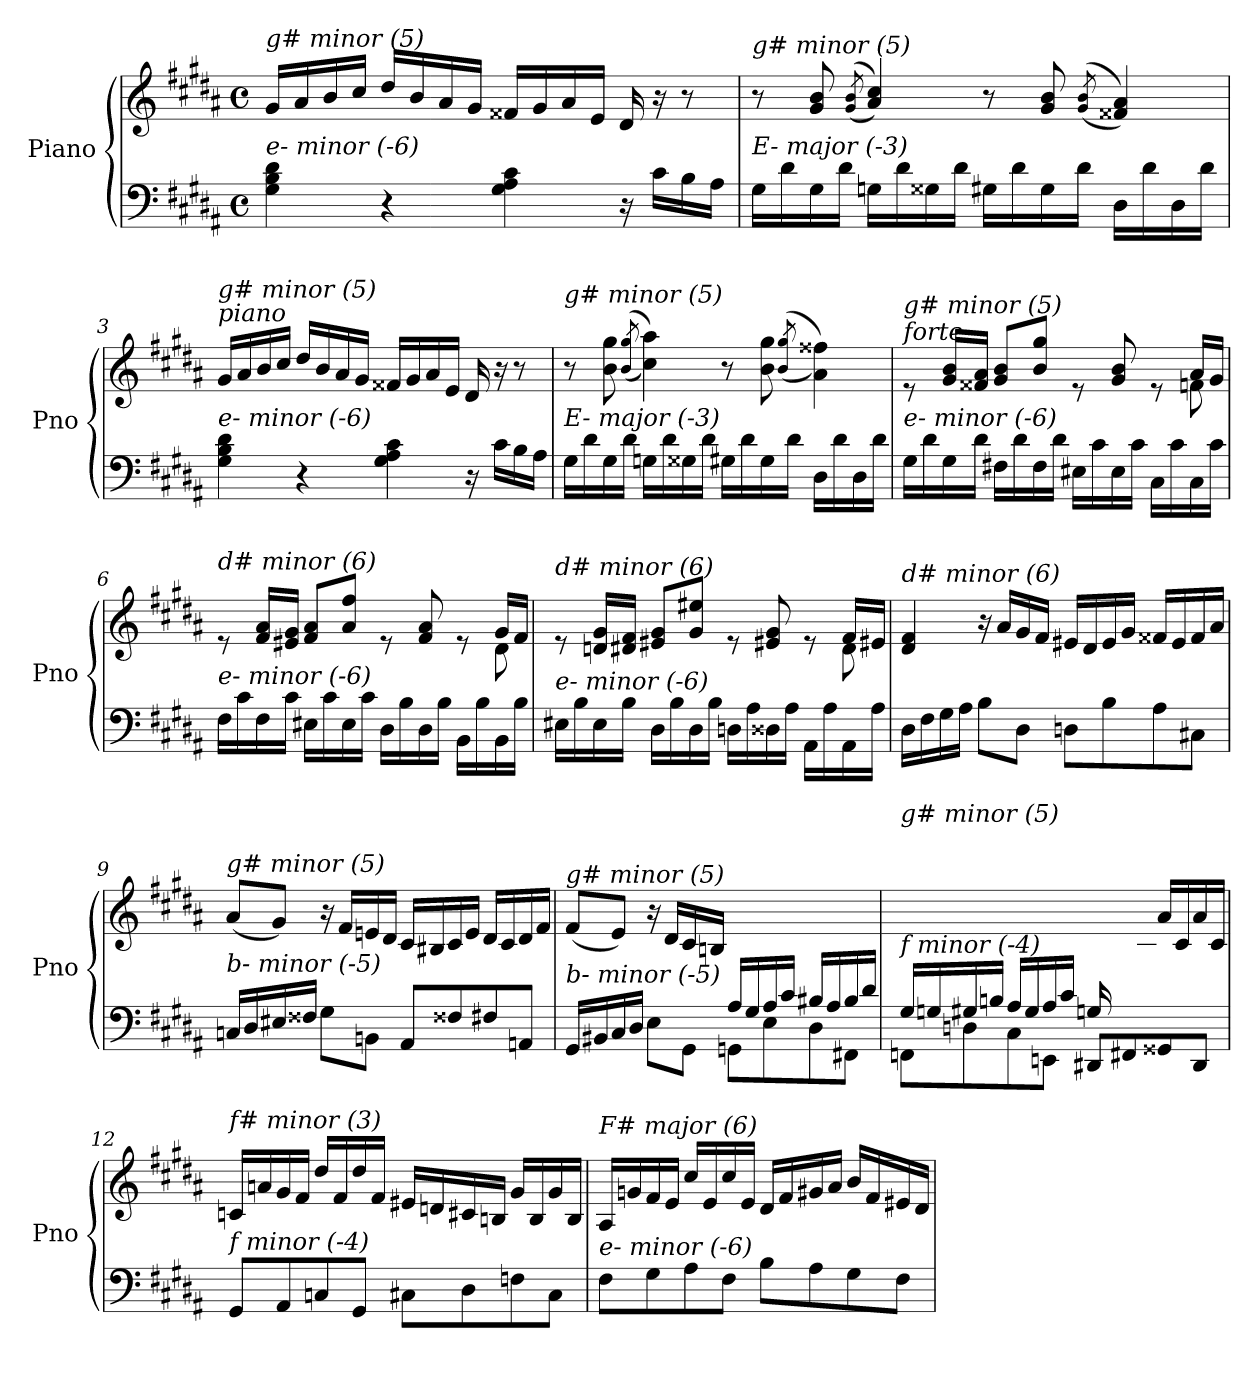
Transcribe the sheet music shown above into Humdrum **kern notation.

**kern	**kern
*part1	*part1
*staff2	*staff1
*I"Piano	*
*I'Pno	*
*clefF4	*clefG2
*k[f#c#g#d#a#]	*k[f#c#g#d#a#]
*M4/4	*M4/4
*met(c)	*met(c)
=1	=1
!	!LO:TX:i:t=g# minor (5)
!LO:TX:i:t=e- minor (-6)	!
4G#\ 4B\ 4d#\	16g#/LL
.	16a#/
.	16b/
.	16cc#/JJ
4r	16dd#/LL
.	16b/
.	16a#/
.	16g#/JJ
4G#\ 4A#\ 4c#\	16f##X/LL
.	16g#/
.	16a#/
.	16e/JJ
16r	16d#/
16c#\LL	16r
16B\	8r
16A#\JJ	.
=2	=2
!	!LO:TX:i:t=g# minor (5)
!LO:TX:i:t=E- major (-3)	!
16G#\LL	8r
16d#\	.
16G#\	8g#/ 8b/
16d#\JJ	.
.	(>(8qg#/ 8qb/
16Gni\LL	4a#/ 4cc#/))
16d#\	.
16G##i\	.
16d#\JJ	.
16G#\LL	8r
16d#\	.
16G#\	8g#/ 8b/
16d#\JJ	.
.	((>8qg#/ 8qb/
16D#\LL	4f##X/ 4a#/))
16d#\	.
16D#\	.
16d#\JJ	.
=3	=3
!	!LO:TX:a:i:t=piano
!	!LO:TX:i:t=g# minor (5)
!LO:TX:i:t=e- minor (-6)	!
4G#\ 4B\ 4d#\	16g#/LL
.	16a#/
.	16b/
.	16cc#/JJ
4r	16dd#/LL
.	16b/
.	16a#/
.	16g#/JJ
4G#\ 4A#\ 4c#\	16f##X/LL
.	16g#/
.	16a#/
.	16e/JJ
16r	16d#/
16c#\LL	16r
16B\	8r
16A#\JJ	.
!!LO:LB:g=z
=4	=4
!	!LO:TX:i:t=g# minor (5)
!LO:TX:i:t=E- major (-3)	!
16G#\LL	8r
16d#\	.
16G#\	8b\ 8gg#\
16d#\JJ	.
.	((>8qb/ 8qgg#/
16Gni\LL	4cc#\ 4aa#\))
16d#\	.
16G##i\	.
16d#\JJ	.
16G#\LL	8r
16d#\	.
16G#\	8b\ 8gg#\
16d#\JJ	.
.	((>8qb/ 8qgg#/
16D#\LL	4a#\ 4ff##X\))
16d#\	.
16D#\	.
16d#\JJ	.
=5	=5
*^	*^
!	!	!LO:TX:a:i:t=forte	!
!	!	!LO:TX:i:t=g# minor (5)	!
!LO:TX:i:t=e- minor (-6)	!	!	!
2..ryy	16G#\LL	8re	2..ryy
.	16d#\	.	.
.	16G#\	16g#/ 16b/LL	.
.	16d#\JJ	16f##X/ 16a#/JJ	.
.	16F#X\LL	8g#/ 8b/L	.
.	16d#\	.	.
.	16F#\	8b/ 8gg#/J	.
.	16d#\JJ	.	.
.	16E#X\LL	8re	.
.	16c#\	.	.
.	16E#\	8g#/ 8b/	.
.	16c#\JJ	.	.
.	16C#\LL	8re	.
.	16c#\	.	.
8ryy	16C#\	16a#/LL	8fni\
.	16c#\JJ	16g#/JJ	.
=6	=6	=6	=6
!	!	!LO:TX:i:t=d# minor (6)	!
!LO:TX:i:t=e- minor (-6)	!	!	!
2..ryy	16F#\LL	8re	2..ryy
.	16c#\	.	.
.	16F#\	16f#/ 16a#/LL	.
.	16c#\JJ	16e#X/ 16g#/JJ	.
.	16E#X\LL	8f#/ 8a#/L	.
.	16c#\	.	.
.	16E#\	8a#/ 8ff#/J	.
.	16c#\JJ	.	.
.	16D#\LL	8re	.
.	16B\	.	.
.	16D#\	8f#/ 8a#/	.
.	16B\JJ	.	.
.	16BB\LL	8re	.
.	16B\	.	.
8ryy	16BB\	16g#/LL	8d#\
.	16B\JJ	16f#/JJ	.
!!LO:LB:g=z	!!
=7	=7	=7	=7
!	!	!LO:TX:i:t=d# minor (6)	!
!LO:TX:i:t=e- minor (-6)	!	!	!
2..ryy	16E#X\LL	8re	2..ryy
.	16B\	.	.
.	16E#\	16dni/ 16g#/LL	.
.	16B\JJ	16d#/ 16f#/JJ	.
.	16D#\LL	8e#X/ 8g#/L	.
.	16B\	.	.
.	16D#\	8g#/ 8ee#X/J	.
.	16B\JJ	.	.
.	16Dni\LL	8re	.
.	16A#\	.	.
.	16D##i\	8e#X/ 8g#/	.
.	16A#\JJ	.	.
.	16AA#\LL	8re	.
.	16A#\	.	.
8ryy	16AA#\	16f#/LL	8d#\
.	16A#\JJ	16e#X/JJ	.
*	*	*v	*v
=8	=8	=8
!	!	!LO:TX:i:t=d# minor (6)
!LO:TX:i:t=e- minor (-6)	!	!
*v	*v	*
16D#\LL	4d#/ 4f#/
16F#\	.
16G#\	.
16A#\JJ	.
8B\L	16r
.	16a#/LL
8D#\J	16g#/
.	16f#/JJ
8Dni\L	16e#X/LL
.	16d#/
8B\	16e#/
.	16g#/JJ
8A#\	16f##X/LL
.	16e#/
8C#X\J	16f##/
.	16a#/JJ
=9	=9
!	!LO:TX:i:t=g# minor (5)
!LO:TX:i:t=b- minor (-5)	!
16Cni/LL	(8a#/L
16D#/	.
16E#Xj/	8g#/J)
16F##X/JJ	.
8G#\L	16r
.	16f#/LL
8BBn\J	16en/
.	16d#/JJ
8AA#/L	16c#/LL
.	16B#Xj/
8F##X/	16c#/
.	16e/JJ
8F#X/	16d#/LL
.	16c#/
8AAn/J	16d#/
.	16f#/JJ
!!LO:LB:g=z
=10	=10
*^	*
!	!	!LO:TX:i:t=g# minor (5)
!LO:TX:i:t=b- minor (-5)	!	!
2ryy	16GG#/LL	(8f#/L
.	16BB#X/	.
.	16C#/	8e/J)
.	16D#/JJ	.
.	8E\L	16r
.	.	16d#/LL
.	8GG#\J	16c#/
.	.	16Bn/JJ
16A#/LL	8GGni\L	2ryy
16G#/	.	.
16A#/	8E\	.
16c#/JJ	.	.
16B#X/LL	8D#\	.
16A#/	.	.
16B#/	8FF#X\J	.
16d#/JJ	.	.
=11	=11	=11
!	!	!LO:TX:i:t=g# minor (5)
!LO:TX:i:t=f minor (-4)	!	!
16G#/LL	8FFni\L	2ryy
16Gni/	.	.
16G#/	8Dn\	.
16Bn/JJ	.	.
16A#/LL	8C#\	.
16G#/	.	.
16A#/	8EEn\J	.
16c#/JJ	.	.
16Gni/LL	8DD#X/L	16ryy
4..ryy	.	16e/
.	8FF#Xi/	16d#/
.	.	16c#/JJ
.	8GG##Xi/	16a#/LL
.	.	16c#/
.	8DD#/J	16a#/
.	.	16c#/JJ
*v	*v	*
=12	=12
!	!LO:TX:i:t=f# minor (3)
!LO:TX:i:t=f minor (-4)	!
8GG#/L	16cni/LL
.	16an/
8AA#/	16g#/
.	16f#/JJ
8Cni/	16dd#/LL
.	16f#/
8GG#/J	16dd#/
.	16f#/JJ
8C#\L	16e#X/LL
.	16dn/
8D#\	16c#/
.	16Bn/JJ
8Fni\	16g#/LL
.	16B/
8C#\J	16g#/
.	16B/JJ
!!LO:LB:g=z
=13	=13
!	!LO:TX:i:t=F# major (6)
!LO:TX:i:t=e- minor (-6)	!
8F#\L	16A#/LL
.	16gn/
8G#\	16f#/
.	16e/JJ
8A#\	16cc#/LL
.	16e/
8F#\J	16cc#/
.	16e/JJ
8B\L	16d#/LL
.	16f#/
8A#\	16g#X/
.	16a#/JJ
8G#\	16b/LL
.	16f#/
8F#\J	16e#X/
.	16d#/JJ
=	=
*-	*-
